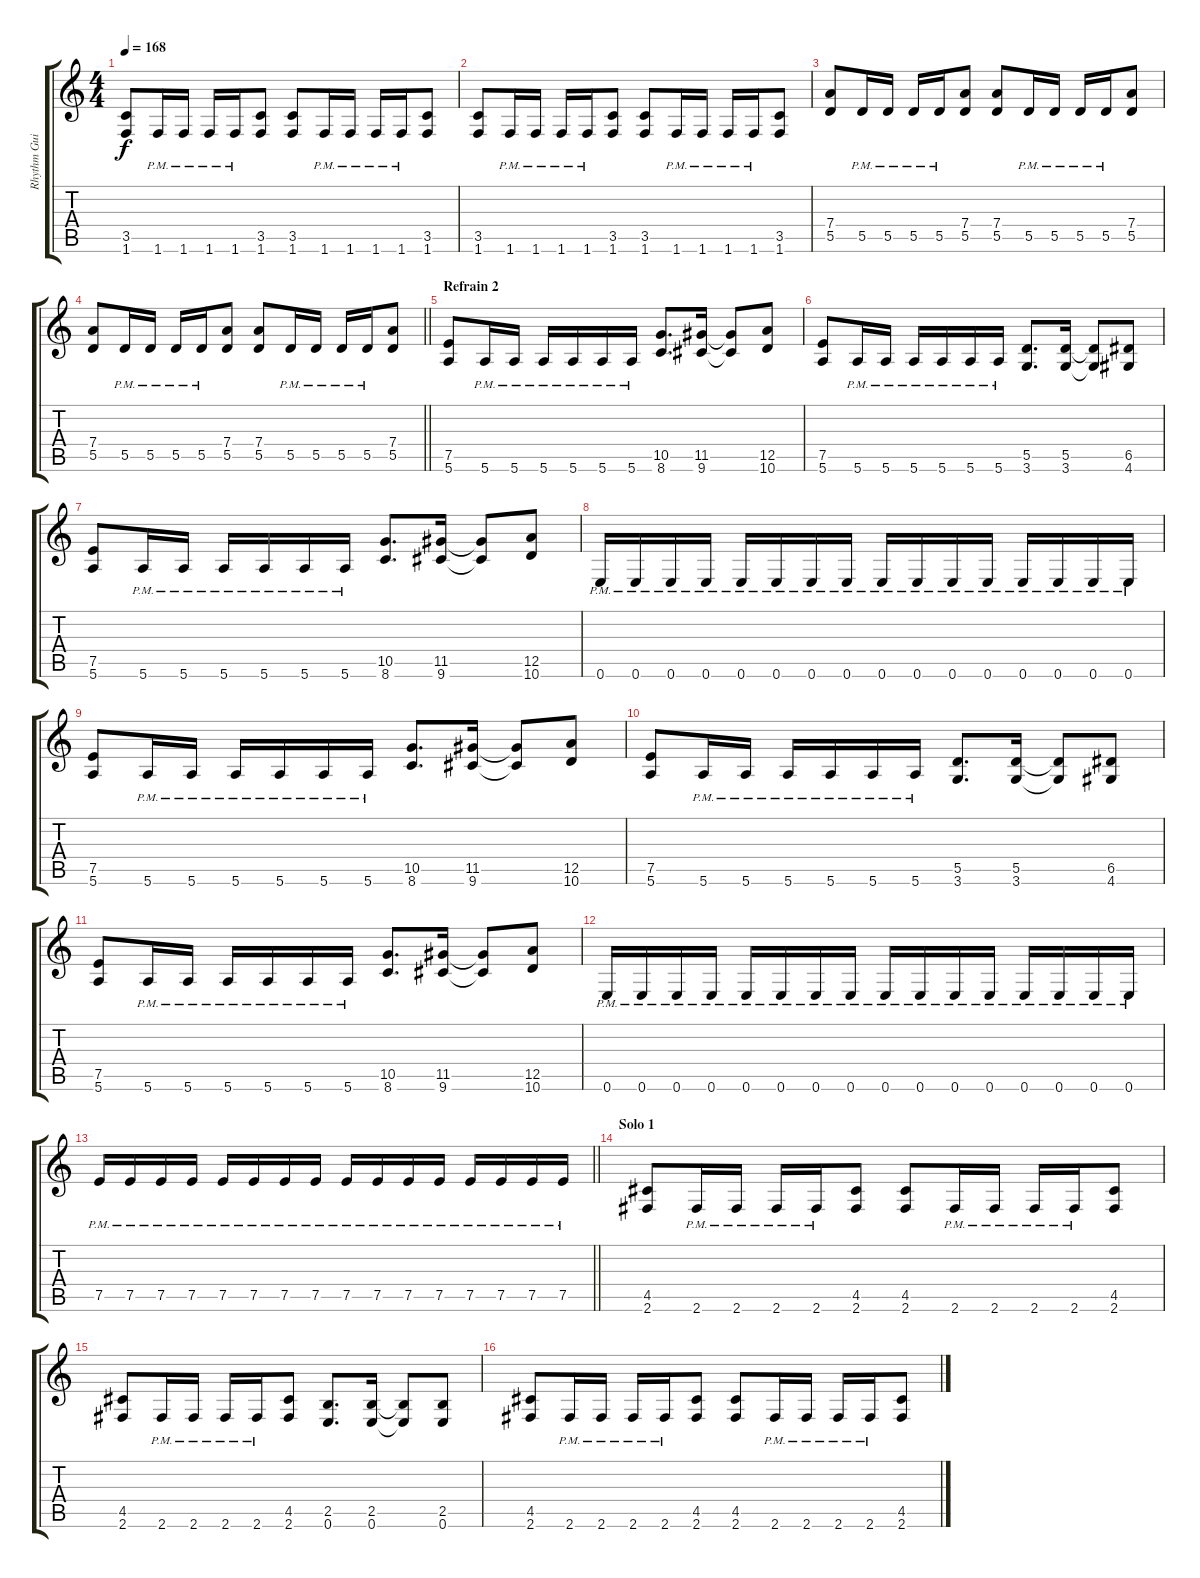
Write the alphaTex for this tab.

\track ("Rhythm Guitar 1" "Rhythm Gui") {instrument distortionguitar}
\staff {score tabs}
\tuning (E4 B3 G3 D3 A2 E2) {hide}
\ts (4 4)
\tempo 168
\clef g2
\ks c
(3.5 1.6).8{dy f} 1.6{pm}.16 1.6{pm}.16 1.6{pm}.16 1.6{pm}.16 (3.5 1.6).8 (3.5 1.6).8 1.6{pm}.16 1.6{pm}.16 1.6{pm}.16 1.6{pm}.16 (3.5 1.6).8 |
(3.5 1.6).8 1.6{pm}.16 1.6{pm}.16 1.6{pm}.16 1.6{pm}.16 (3.5 1.6).8 (3.5 1.6).8 1.6{pm}.16 1.6{pm}.16 1.6{pm}.16 1.6{pm}.16 (3.5 1.6).8 |
(7.4 5.5).8 5.5{pm}.16 5.5{pm}.16 5.5{pm}.16 5.5{pm}.16 (7.4 5.5).8 (7.4 5.5).8 5.5{pm}.16 5.5{pm}.16 5.5{pm}.16 5.5{pm}.16 (7.4 5.5).8 |
\barLineRight lightlight
(7.4 5.5).8 5.5{pm}.16 5.5{pm}.16 5.5{pm}.16 5.5{pm}.16 (7.4 5.5).8 (7.4 5.5).8 5.5{pm}.16 5.5{pm}.16 5.5{pm}.16 5.5{pm}.16 (7.4 5.5).8 |
\section ("" "Refrain 2")
(7.5 5.6).8 5.6{pm}.16 5.6{pm}.16 5.6{pm}.16 5.6{pm}.16 5.6{pm}.16 5.6{pm}.16 (10.5 8.6).8{d} (11.5 9.6).16 (11.5{t} 9.6{t}).8 (12.5 10.6).8 |
(7.5 5.6).8 5.6{pm}.16 5.6{pm}.16 5.6{pm}.16 5.6{pm}.16 5.6{pm}.16 5.6{pm}.16 (5.5 3.6).8{d} (5.5 3.6).16 (5.5{t} 3.6{t}).8 (6.5 4.6).8 |
(7.5 5.6).8 5.6{pm}.16 5.6{pm}.16 5.6{pm}.16 5.6{pm}.16 5.6{pm}.16 5.6{pm}.16 (10.5 8.6).8{d} (11.5 9.6).16 (11.5{t} 9.6{t}).8 (12.5 10.6).8 |
0.6{pm}.16 0.6{pm}.16 0.6{pm}.16 0.6{pm}.16 0.6{pm}.16 0.6{pm}.16 0.6{pm}.16 0.6{pm}.16 0.6{pm}.16 0.6{pm}.16 0.6{pm}.16 0.6{pm}.16 0.6{pm}.16 0.6{pm}.16 0.6{pm}.16 0.6{pm}.16 |
(7.5 5.6).8 5.6{pm}.16 5.6{pm}.16 5.6{pm}.16 5.6{pm}.16 5.6{pm}.16 5.6{pm}.16 (10.5 8.6).8{d} (11.5 9.6).16 (11.5{t} 9.6{t}).8 (12.5 10.6).8 |
(7.5 5.6).8 5.6{pm}.16 5.6{pm}.16 5.6{pm}.16 5.6{pm}.16 5.6{pm}.16 5.6{pm}.16 (5.5 3.6).8{d} (5.5 3.6).16 (5.5{t} 3.6{t}).8 (6.5 4.6).8 |
(7.5 5.6).8 5.6{pm}.16 5.6{pm}.16 5.6{pm}.16 5.6{pm}.16 5.6{pm}.16 5.6{pm}.16 (10.5 8.6).8{d} (11.5 9.6).16 (11.5{t} 9.6{t}).8 (12.5 10.6).8 |
0.6{pm}.16 0.6{pm}.16 0.6{pm}.16 0.6{pm}.16 0.6{pm}.16 0.6{pm}.16 0.6{pm}.16 0.6{pm}.16 0.6{pm}.16 0.6{pm}.16 0.6{pm}.16 0.6{pm}.16 0.6{pm}.16 0.6{pm}.16 0.6{pm}.16 0.6{pm}.16 |
\barLineRight lightlight
7.5{pm}.16 7.5{pm}.16 7.5{pm}.16 7.5{pm}.16 7.5{pm}.16 7.5{pm}.16 7.5{pm}.16 7.5{pm}.16 7.5{pm}.16 7.5{pm}.16 7.5{pm}.16 7.5{pm}.16 7.5{pm}.16 7.5{pm}.16 7.5{pm}.16 7.5{pm}.16 |
\section ("" "Solo 1")
(4.5 2.6).8 2.6{pm}.16 2.6{pm}.16 2.6{pm}.16 2.6{pm}.16 (4.5 2.6).8 (4.5 2.6).8 2.6{pm}.16 2.6{pm}.16 2.6{pm}.16 2.6{pm}.16 (4.5 2.6).8 |
(4.5 2.6).8 2.6{pm}.16 2.6{pm}.16 2.6{pm}.16 2.6{pm}.16 (4.5 2.6).8 (2.5 0.6).8{d} (2.5 0.6).16 (2.5{t} 0.6{t}).8 (2.5 0.6).8 |
(4.5 2.6).8 2.6{pm}.16 2.6{pm}.16 2.6{pm}.16 2.6{pm}.16 (4.5 2.6).8 (4.5 2.6).8 2.6{pm}.16 2.6{pm}.16 2.6{pm}.16 2.6{pm}.16 (4.5 2.6).8
